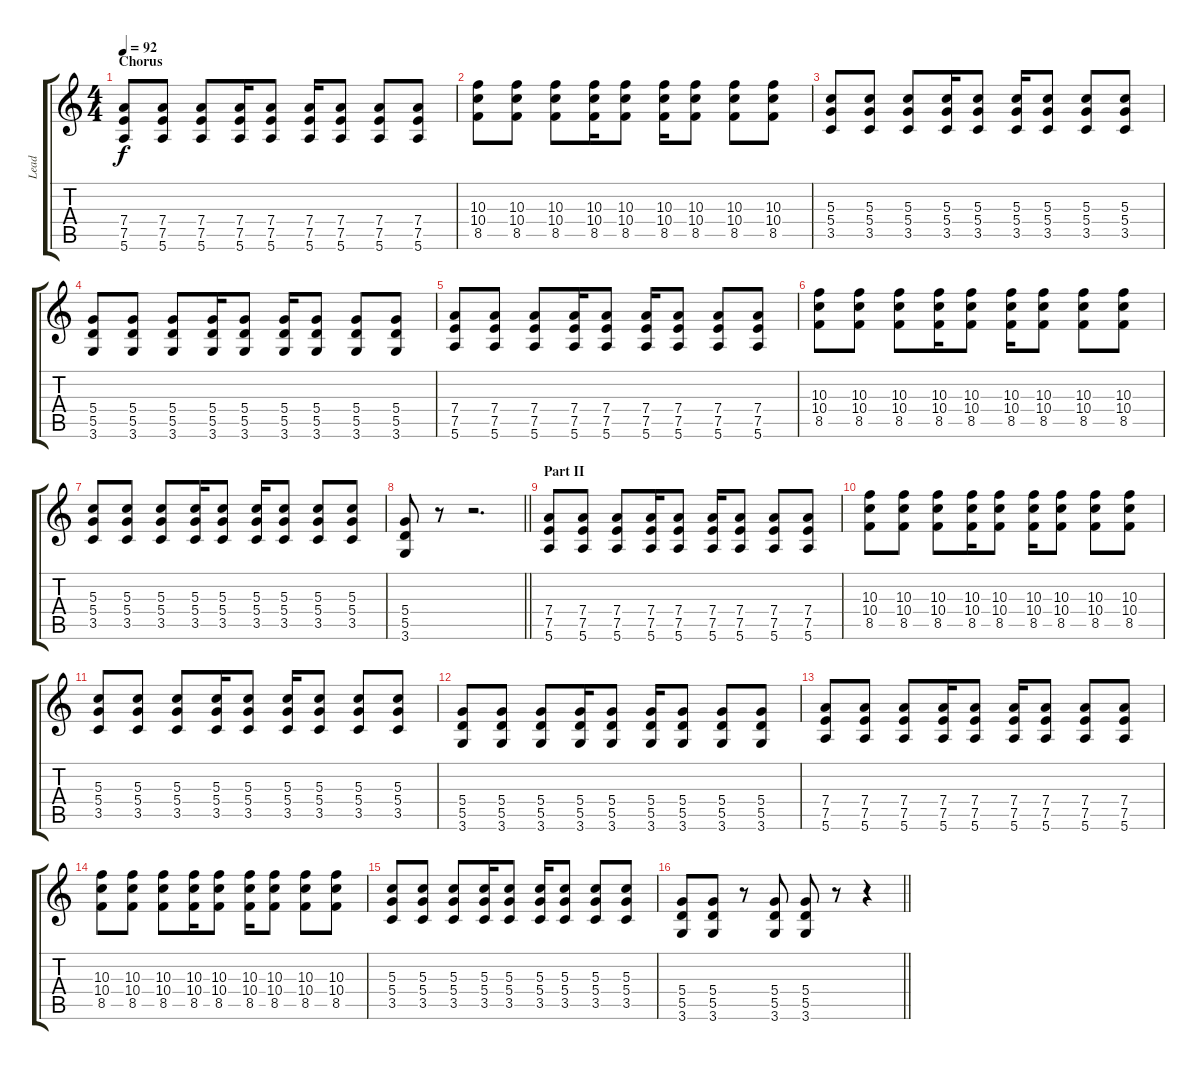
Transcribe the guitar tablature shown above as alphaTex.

\track ("Lead" "Lead") {instrument electricguitarclean}
\staff {score tabs}
\tuning (E4 B3 G3 D3 A2 E2) {hide}
\ts (4 4)
\section ("" "Chorus")
\tempo 92
\clef g2
\ks c
(7.4 7.5 5.6).8{dy f volume 13 balance 4 instrument distortionguitar} (7.4 7.5 5.6).8 (7.4 7.5 5.6).8 (7.4 7.5 5.6).16 (7.4 7.5 5.6).8 (7.4 7.5 5.6).16 (7.4 7.5 5.6).8 (7.4 7.5 5.6).8 (7.4 7.5 5.6).8 |
(10.3 10.4 8.5).8 (10.3 10.4 8.5).8 (10.3 10.4 8.5).8 (10.3 10.4 8.5).16 (10.3 10.4 8.5).8 (10.3 10.4 8.5).16 (10.3 10.4 8.5).8 (10.3 10.4 8.5).8 (10.3 10.4 8.5).8 |
(5.3 5.4 3.5).8 (5.3 5.4 3.5).8 (5.3 5.4 3.5).8 (5.3 5.4 3.5).16 (5.3 5.4 3.5).8 (5.3 5.4 3.5).16 (5.3 5.4 3.5).8 (5.3 5.4 3.5).8 (5.3 5.4 3.5).8 |
(5.4 5.5 3.6).8 (5.4 5.5 3.6).8 (5.4 5.5 3.6).8 (5.4 5.5 3.6).16 (5.4 5.5 3.6).8 (5.4 5.5 3.6).16 (5.4 5.5 3.6).8 (5.4 5.5 3.6).8 (5.4 5.5 3.6).8 |
(7.4 7.5 5.6).8 (7.4 7.5 5.6).8 (7.4 7.5 5.6).8 (7.4 7.5 5.6).16 (7.4 7.5 5.6).8 (7.4 7.5 5.6).16 (7.4 7.5 5.6).8 (7.4 7.5 5.6).8 (7.4 7.5 5.6).8 |
(10.3 10.4 8.5).8 (10.3 10.4 8.5).8 (10.3 10.4 8.5).8 (10.3 10.4 8.5).16 (10.3 10.4 8.5).8 (10.3 10.4 8.5).16 (10.3 10.4 8.5).8 (10.3 10.4 8.5).8 (10.3 10.4 8.5).8 |
(5.3 5.4 3.5).8 (5.3 5.4 3.5).8 (5.3 5.4 3.5).8 (5.3 5.4 3.5).16 (5.3 5.4 3.5).8 (5.3 5.4 3.5).16 (5.3 5.4 3.5).8 (5.3 5.4 3.5).8 (5.3 5.4 3.5).8 |
\barLineRight lightlight
(5.4 5.5 3.6).8 r.8 r.2{d} |
\section ("" "Part II")
(7.4 7.5 5.6).8 (7.4 7.5 5.6).8 (7.4 7.5 5.6).8 (7.4 7.5 5.6).16 (7.4 7.5 5.6).8 (7.4 7.5 5.6).16 (7.4 7.5 5.6).8 (7.4 7.5 5.6).8 (7.4 7.5 5.6).8 |
(10.3 10.4 8.5).8 (10.3 10.4 8.5).8 (10.3 10.4 8.5).8 (10.3 10.4 8.5).16 (10.3 10.4 8.5).8 (10.3 10.4 8.5).16 (10.3 10.4 8.5).8 (10.3 10.4 8.5).8 (10.3 10.4 8.5).8 |
(5.3 5.4 3.5).8 (5.3 5.4 3.5).8 (5.3 5.4 3.5).8 (5.3 5.4 3.5).16 (5.3 5.4 3.5).8 (5.3 5.4 3.5).16 (5.3 5.4 3.5).8 (5.3 5.4 3.5).8 (5.3 5.4 3.5).8 |
(5.4 5.5 3.6).8 (5.4 5.5 3.6).8 (5.4 5.5 3.6).8 (5.4 5.5 3.6).16 (5.4 5.5 3.6).8 (5.4 5.5 3.6).16 (5.4 5.5 3.6).8 (5.4 5.5 3.6).8 (5.4 5.5 3.6).8 |
(7.4 7.5 5.6).8 (7.4 7.5 5.6).8 (7.4 7.5 5.6).8 (7.4 7.5 5.6).16 (7.4 7.5 5.6).8 (7.4 7.5 5.6).16 (7.4 7.5 5.6).8 (7.4 7.5 5.6).8 (7.4 7.5 5.6).8 |
(10.3 10.4 8.5).8 (10.3 10.4 8.5).8 (10.3 10.4 8.5).8 (10.3 10.4 8.5).16 (10.3 10.4 8.5).8 (10.3 10.4 8.5).16 (10.3 10.4 8.5).8 (10.3 10.4 8.5).8 (10.3 10.4 8.5).8 |
(5.3 5.4 3.5).8 (5.3 5.4 3.5).8 (5.3 5.4 3.5).8 (5.3 5.4 3.5).16 (5.3 5.4 3.5).8 (5.3 5.4 3.5).16 (5.3 5.4 3.5).8 (5.3 5.4 3.5).8 (5.3 5.4 3.5).8 |
\barLineRight lightlight
(5.4 5.5 3.6).8 (5.4 5.5 3.6).8 r.8 (5.4 5.5 3.6).8 (5.4 5.5 3.6).8 r.8 r.4
